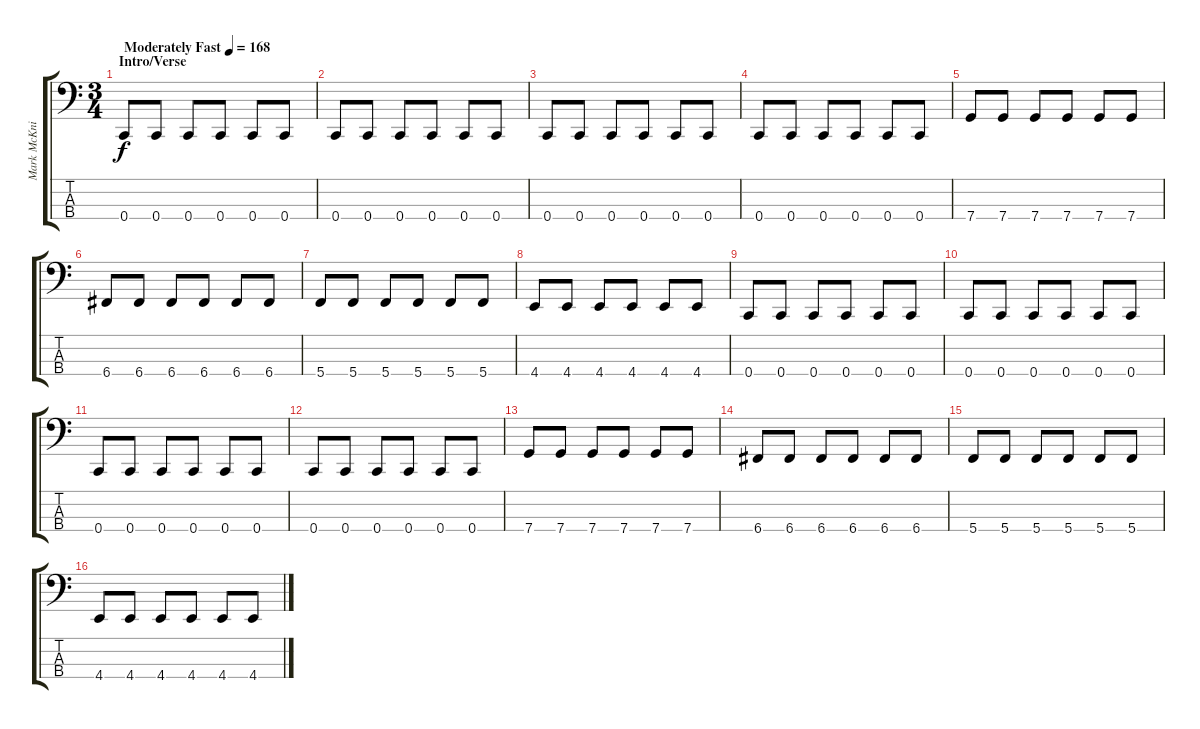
\track ("Mark McKnight" "Mark McKni") {instrument electricbasspick}
\staff {score tabs}
\tuning (F2 C2 G1 C1) {hide}
\ts (3 4)
\section ("" "Intro/Verse")
\tempo (168 "Moderately Fast")
\clef f4
\ks c
0.4.8{dy f instrument electricbasspick} 0.4.8 0.4.8 0.4.8 0.4.8 0.4.8 |
0.4.8 0.4.8 0.4.8 0.4.8 0.4.8 0.4.8 |
0.4.8 0.4.8 0.4.8 0.4.8 0.4.8 0.4.8 |
0.4.8 0.4.8 0.4.8 0.4.8 0.4.8 0.4.8 |
7.4.8 7.4.8 7.4.8 7.4.8 7.4.8 7.4.8 |
6.4.8 6.4.8 6.4.8 6.4.8 6.4.8 6.4.8 |
5.4.8 5.4.8 5.4.8 5.4.8 5.4.8 5.4.8 |
4.4.8 4.4.8 4.4.8 4.4.8 4.4.8 4.4.8 |
0.4.8 0.4.8 0.4.8 0.4.8 0.4.8 0.4.8 |
0.4.8 0.4.8 0.4.8 0.4.8 0.4.8 0.4.8 |
0.4.8 0.4.8 0.4.8 0.4.8 0.4.8 0.4.8 |
0.4.8 0.4.8 0.4.8 0.4.8 0.4.8 0.4.8 |
7.4.8 7.4.8 7.4.8 7.4.8 7.4.8 7.4.8 |
6.4.8 6.4.8 6.4.8 6.4.8 6.4.8 6.4.8 |
5.4.8 5.4.8 5.4.8 5.4.8 5.4.8 5.4.8 |
4.4.8 4.4.8 4.4.8 4.4.8 4.4.8 4.4.8
